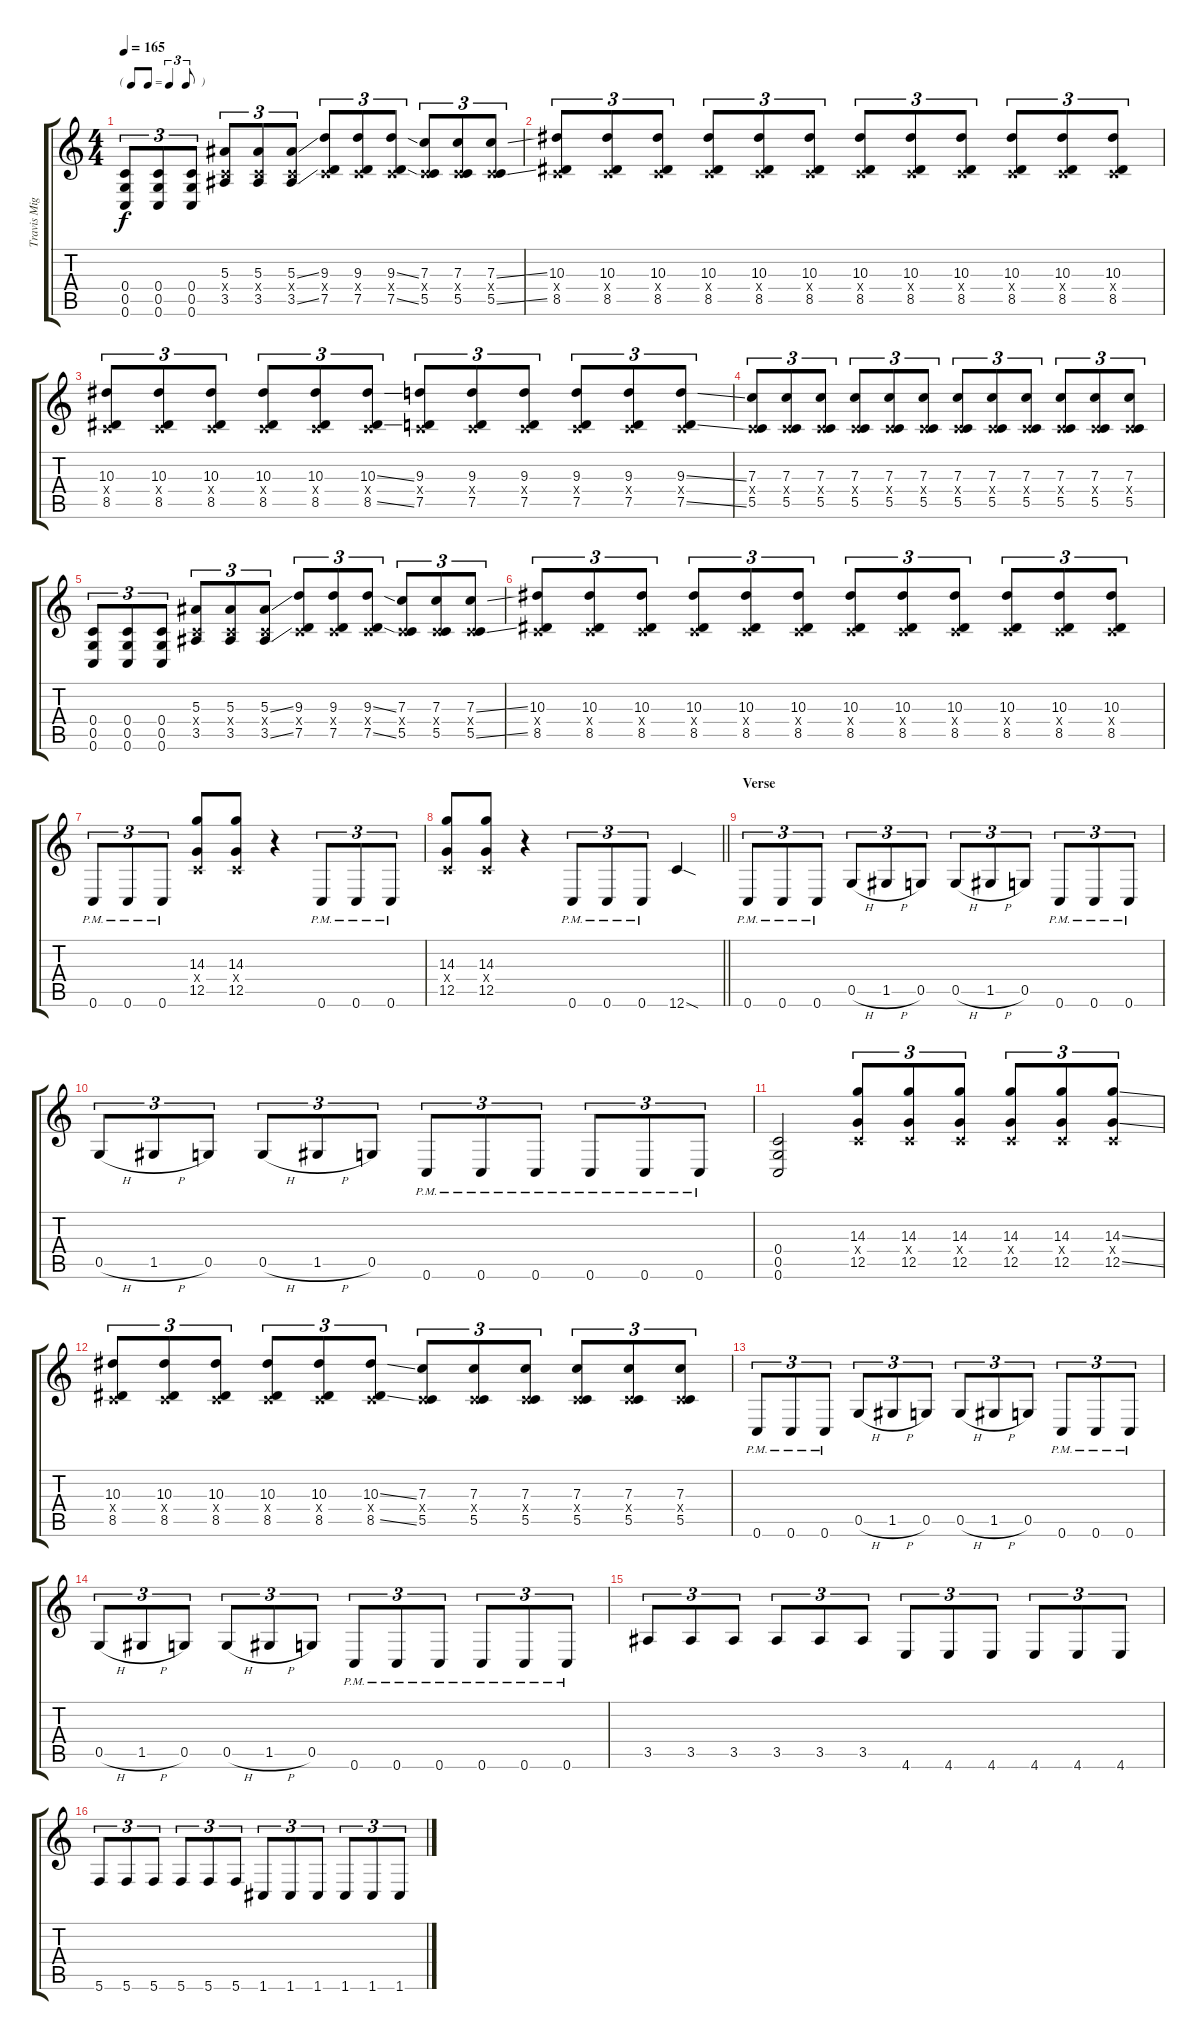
\track ("Travis Miguel" "Travis Mig") {instrument distortionguitar}
\staff {score tabs}
\tuning (D4 A3 F3 C3 G2 C2) {hide}
\ts (4 4)
\tf triplet8th
\tempo 165
\clef g2
\ks c
(0.4 0.5 0.6).8{tu (3 2) dy f} (0.4 0.5 0.6).8{tu (3 2)} (0.4 0.5 0.6).8{tu (3 2)} (5.3 0.4{x} 3.5).8{tu (3 2)} (5.3 0.4{x} 3.5).8{tu (3 2)} (5.3{ss} 0.4{x} 3.5{ss}).8{tu (3 2)} (9.3 0.4{x} 7.5).8{tu (3 2)} (9.3 0.4{x} 7.5).8{tu (3 2)} (9.3{ss} 0.4{x} 7.5{ss}).8{tu (3 2)} (7.3 0.4{x} 5.5).8{tu (3 2)} (7.3 0.4{x} 5.5).8{tu (3 2)} (7.3{ss} 0.4{x} 5.5{ss}).8{tu (3 2)} |
(10.3 0.4{x} 8.5).8{tu (3 2)} (10.3 0.4{x} 8.5).8{tu (3 2)} (10.3 0.4{x} 8.5).8{tu (3 2)} (10.3 0.4{x} 8.5).8{tu (3 2)} (10.3 0.4{x} 8.5).8{tu (3 2)} (10.3 0.4{x} 8.5).8{tu (3 2)} (10.3 0.4{x} 8.5).8{tu (3 2)} (10.3 0.4{x} 8.5).8{tu (3 2)} (10.3 0.4{x} 8.5).8{tu (3 2)} (10.3 0.4{x} 8.5).8{tu (3 2)} (10.3 0.4{x} 8.5).8{tu (3 2)} (10.3 0.4{x} 8.5).8{tu (3 2)} |
(10.3 0.4{x} 8.5).8{tu (3 2)} (10.3 0.4{x} 8.5).8{tu (3 2)} (10.3 0.4{x} 8.5).8{tu (3 2)} (10.3 0.4{x} 8.5).8{tu (3 2)} (10.3 0.4{x} 8.5).8{tu (3 2)} (10.3{ss} 0.4{x} 8.5{ss}).8{tu (3 2)} (9.3 0.4{x} 7.5).8{tu (3 2)} (9.3 0.4{x} 7.5).8{tu (3 2)} (9.3 0.4{x} 7.5).8{tu (3 2)} (9.3 0.4{x} 7.5).8{tu (3 2)} (9.3 0.4{x} 7.5).8{tu (3 2)} (9.3{ss} 0.4{x} 7.5{ss}).8{tu (3 2)} |
(7.3 0.4{x} 5.5).8{tu (3 2)} (7.3 0.4{x} 5.5).8{tu (3 2)} (7.3 0.4{x} 5.5).8{tu (3 2)} (7.3 0.4{x} 5.5).8{tu (3 2)} (7.3 0.4{x} 5.5).8{tu (3 2)} (7.3 0.4{x} 5.5).8{tu (3 2)} (7.3 0.4{x} 5.5).8{tu (3 2)} (7.3 0.4{x} 5.5).8{tu (3 2)} (7.3 0.4{x} 5.5).8{tu (3 2)} (7.3 0.4{x} 5.5).8{tu (3 2)} (7.3 0.4{x} 5.5).8{tu (3 2)} (7.3 0.4{x} 5.5).8{tu (3 2)} |
(0.4 0.5 0.6).8{tu (3 2)} (0.4 0.5 0.6).8{tu (3 2)} (0.4 0.5 0.6).8{tu (3 2)} (5.3 0.4{x} 3.5).8{tu (3 2)} (5.3 0.4{x} 3.5).8{tu (3 2)} (5.3{ss} 0.4{x} 3.5{ss}).8{tu (3 2)} (9.3 0.4{x} 7.5).8{tu (3 2)} (9.3 0.4{x} 7.5).8{tu (3 2)} (9.3{ss} 0.4{x} 7.5{ss}).8{tu (3 2)} (7.3 0.4{x} 5.5).8{tu (3 2)} (7.3 0.4{x} 5.5).8{tu (3 2)} (7.3{ss} 0.4{x} 5.5{ss}).8{tu (3 2)} |
(10.3 0.4{x} 8.5).8{tu (3 2)} (10.3 0.4{x} 8.5).8{tu (3 2)} (10.3 0.4{x} 8.5).8{tu (3 2)} (10.3 0.4{x} 8.5).8{tu (3 2)} (10.3 0.4{x} 8.5).8{tu (3 2)} (10.3 0.4{x} 8.5).8{tu (3 2)} (10.3 0.4{x} 8.5).8{tu (3 2)} (10.3 0.4{x} 8.5).8{tu (3 2)} (10.3 0.4{x} 8.5).8{tu (3 2)} (10.3 0.4{x} 8.5).8{tu (3 2)} (10.3 0.4{x} 8.5).8{tu (3 2)} (10.3 0.4{x} 8.5).8{tu (3 2)} |
0.6{pm}.8{tu (3 2)} 0.6{pm}.8{tu (3 2)} 0.6{pm}.8{tu (3 2)} (14.3 0.4{x} 12.5).8 (14.3 0.4{x} 12.5).8 r.4 0.6{pm}.8{tu (3 2)} 0.6{pm}.8{tu (3 2)} 0.6{pm}.8{tu (3 2)} |
\barLineRight lightlight
(14.3 0.4{x} 12.5).8 (14.3 0.4{x} 12.5).8 r.4 0.6{pm}.8{tu (3 2)} 0.6{pm}.8{tu (3 2)} 0.6{pm}.8{tu (3 2)} 12.6{sod}.4 |
\section ("" "Verse")
0.6{pm}.8{tu (3 2)} 0.6{pm}.8{tu (3 2)} 0.6{pm}.8{tu (3 2)} 0.5{h}.8{tu (3 2)} 1.5{h}.8{tu (3 2)} 0.5.8{tu (3 2)} 0.5{h}.8{tu (3 2)} 1.5{h}.8{tu (3 2)} 0.5.8{tu (3 2)} 0.6{pm}.8{tu (3 2)} 0.6{pm}.8{tu (3 2)} 0.6{pm}.8{tu (3 2)} |
0.5{h}.8{tu (3 2)} 1.5{h}.8{tu (3 2)} 0.5.8{tu (3 2)} 0.5{h}.8{tu (3 2)} 1.5{h}.8{tu (3 2)} 0.5.8{tu (3 2)} 0.6{pm}.8{tu (3 2)} 0.6{pm}.8{tu (3 2)} 0.6{pm}.8{tu (3 2)} 0.6{pm}.8{tu (3 2)} 0.6{pm}.8{tu (3 2)} 0.6{pm}.8{tu (3 2)} |
(0.4 0.5 0.6).2 (14.3 0.4{x} 12.5).8{tu (3 2)} (14.3 0.4{x} 12.5).8{tu (3 2)} (14.3 0.4{x} 12.5).8{tu (3 2)} (14.3 0.4{x} 12.5).8{tu (3 2)} (14.3 0.4{x} 12.5).8{tu (3 2)} (14.3{ss} 0.4{x} 12.5{ss}).8{tu (3 2)} |
(10.3 0.4{x} 8.5).8{tu (3 2)} (10.3 0.4{x} 8.5).8{tu (3 2)} (10.3 0.4{x} 8.5).8{tu (3 2)} (10.3 0.4{x} 8.5).8{tu (3 2)} (10.3 0.4{x} 8.5).8{tu (3 2)} (10.3{ss} 0.4{x} 8.5{ss}).8{tu (3 2)} (7.3 0.4{x} 5.5).8{tu (3 2)} (7.3 0.4{x} 5.5).8{tu (3 2)} (7.3 0.4{x} 5.5).8{tu (3 2)} (7.3 0.4{x} 5.5).8{tu (3 2)} (7.3 0.4{x} 5.5).8{tu (3 2)} (7.3 0.4{x} 5.5).8{tu (3 2)} |
0.6{pm}.8{tu (3 2)} 0.6{pm}.8{tu (3 2)} 0.6{pm}.8{tu (3 2)} 0.5{h}.8{tu (3 2)} 1.5{h}.8{tu (3 2)} 0.5.8{tu (3 2)} 0.5{h}.8{tu (3 2)} 1.5{h}.8{tu (3 2)} 0.5.8{tu (3 2)} 0.6{pm}.8{tu (3 2)} 0.6{pm}.8{tu (3 2)} 0.6{pm}.8{tu (3 2)} |
0.5{h}.8{tu (3 2)} 1.5{h}.8{tu (3 2)} 0.5.8{tu (3 2)} 0.5{h}.8{tu (3 2)} 1.5{h}.8{tu (3 2)} 0.5.8{tu (3 2)} 0.6{pm}.8{tu (3 2)} 0.6{pm}.8{tu (3 2)} 0.6{pm}.8{tu (3 2)} 0.6{pm}.8{tu (3 2)} 0.6{pm}.8{tu (3 2)} 0.6{pm}.8{tu (3 2)} |
3.5.8{tu (3 2)} 3.5.8{tu (3 2)} 3.5.8{tu (3 2)} 3.5.8{tu (3 2)} 3.5.8{tu (3 2)} 3.5.8{tu (3 2)} 4.6.8{tu (3 2)} 4.6.8{tu (3 2)} 4.6.8{tu (3 2)} 4.6.8{tu (3 2)} 4.6.8{tu (3 2)} 4.6.8{tu (3 2)} |
5.6.8{tu (3 2)} 5.6.8{tu (3 2)} 5.6.8{tu (3 2)} 5.6.8{tu (3 2)} 5.6.8{tu (3 2)} 5.6.8{tu (3 2)} 1.6.8{tu (3 2)} 1.6.8{tu (3 2)} 1.6.8{tu (3 2)} 1.6.8{tu (3 2)} 1.6.8{tu (3 2)} 1.6.8{tu (3 2)}
